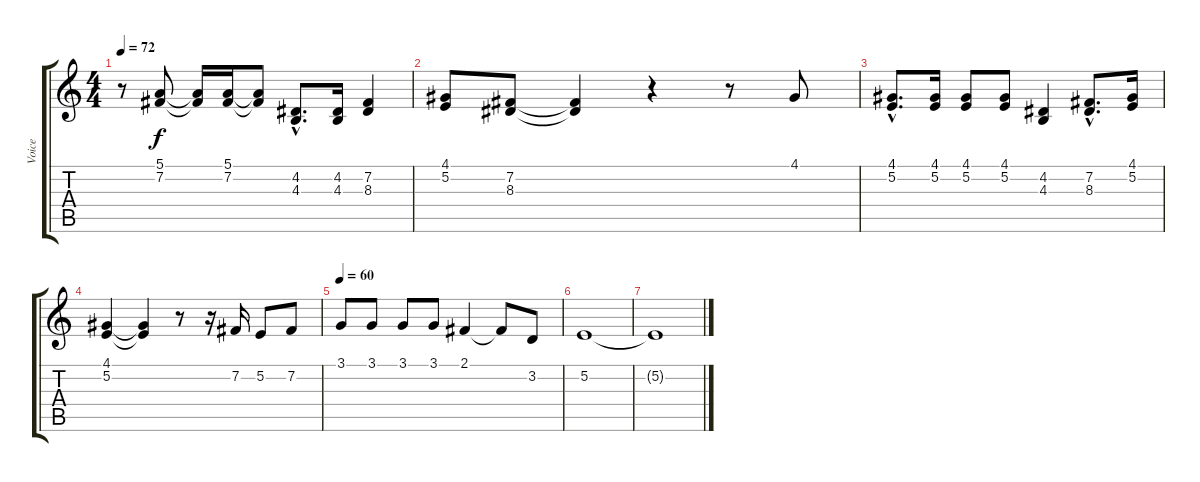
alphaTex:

\track ("Voice" "Voice") {instrument cello}
\staff {score tabs}
\tuning (E4 B3 G3 D3 A2 E2) {hide}
\ts (4 4)
\tempo 72
\clef g2
\ks c
r.8{dy f} (5.1 7.2).8 (5.1{t} 7.2{t}).16 (5.1 7.2).16 (5.1{t} 7.2{t}).8 (4.2{hac} 4.3{hac}).8{d} (4.2 4.3).16 (7.2 8.3).4 |
(4.1 5.2).8 (7.2 8.3).8 (7.2{t} 8.3{t}).4 r.4 r.8 4.1.8 |
(4.1{hac} 5.2{hac}).8{d} (4.1 5.2).16 (4.1 5.2).8 (4.1 5.2).8 (4.2 4.3).4 (7.2{hac} 8.3{hac}).8{d} (4.1 5.2).16 |
(4.1 5.2).4 (4.1{t} 5.2{t}).4 r.8 r.16 7.2.16 5.2.8 7.2.8 |
\tempo 60
3.1.8 3.1.8 3.1.8 3.1.8 2.1.4 2.1{t}.8 3.2.8 |
5.2.1 |
5.2{t}.1
